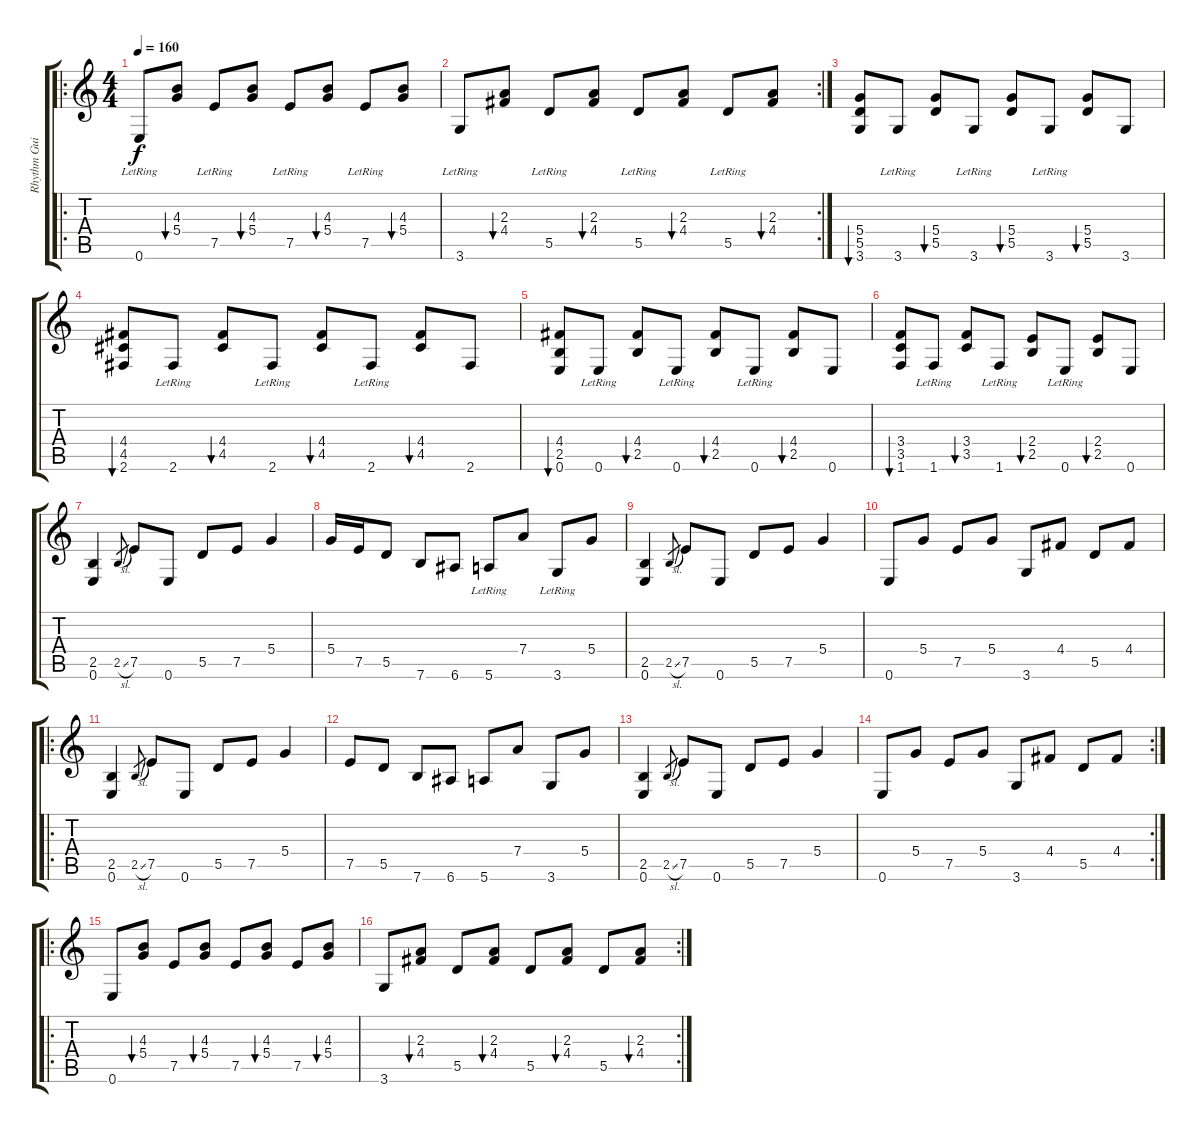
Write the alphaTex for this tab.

\track ("Rhythm Guitar" "Rhythm Gui") {instrument distortionguitar}
\staff {score tabs}
\tuning (E4 B3 G3 D3 A2 E2) {hide}
\ro
\ts (4 4)
\tempo 160
\clef g2
\ks c
0.6{lr}.8{dy f} (4.3 5.4).8{bu 60} 7.5{lr}.8 (4.3 5.4).8{bu 60} 7.5{lr}.8 (4.3 5.4).8{bu 60} 7.5{lr}.8 (4.3 5.4).8{bu 60} |
\rc 2
3.6{lr}.8 (2.3 4.4).8{bu 60} 5.5{lr}.8 (2.3 4.4).8{bu 60} 5.5{lr}.8 (2.3 4.4).8{bu 60} 5.5{lr}.8 (2.3 4.4).8{bu 60} |
(5.4 5.5 3.6).8{bu 60 instrument distortionguitar} 3.6{lr}.8 (5.4 5.5).8{bu 60} 3.6{lr}.8 (5.4 5.5).8{bu 60} 3.6{lr}.8 (5.4 5.5).8{bu 60} 3.6.8 |
(4.4 4.5 2.6).8{bu 60} 2.6{lr}.8 (4.4 4.5).8{bu 60} 2.6{lr}.8 (4.4 4.5).8{bu 60} 2.6{lr}.8 (4.4 4.5).8{bu 60} 2.6.8 |
(4.4 2.5 0.6).8{bu 60} 0.6{lr}.8 (4.4 2.5).8{bu 60} 0.6{lr}.8 (4.4 2.5).8{bu 60} 0.6{lr}.8 (4.4 2.5).8{bu 60} 0.6.8 |
(3.4 3.5 1.6).8{bu 60} 1.6{lr}.8 (3.4 3.5).8{bu 60} 1.6{lr}.8 (2.4 2.5).8{bu 60} 0.6{lr}.8 (2.4 2.5).8{bu 60} 0.6.8 |
(2.5 0.6).4{instrument distortionguitar} 2.5{sl}.8{gr} 7.5.8 0.6.8 5.5.8 7.5.8 5.4.4 |
5.4.16 7.5.16 5.5.8 7.6.8 6.6.8 5.6{lr}.8 7.4.8 3.6{lr}.8 5.4.8 |
(2.5 0.6).4 2.5{sl}.8{gr} 7.5.8 0.6.8 5.5.8 7.5.8 5.4.4 |
0.6.8 5.4.8 7.5.8 5.4.8 3.6.8 4.4.8 5.5.8 4.4.8 |
\ro
(2.5 0.6).4{instrument distortionguitar} 2.5{sl}.8{gr} 7.5.8 0.6.8 5.5.8 7.5.8 5.4.4 |
7.5.8 5.5.8 7.6.8 6.6.8 5.6.8 7.4.8 3.6.8 5.4.8 |
(2.5 0.6).4 2.5{sl}.8{gr} 7.5.8 0.6.8 5.5.8 7.5.8 5.4.4 |
\rc 2
0.6.8 5.4.8 7.5.8 5.4.8 3.6.8 4.4.8 5.5.8 4.4.8 |
\ro
0.6.8 (4.3 5.4).8{bu 60} 7.5.8 (4.3 5.4).8{bu 60} 7.5.8 (4.3 5.4).8{bu 60} 7.5.8 (4.3 5.4).8{bu 60} |
\rc 2
3.6.8 (2.3 4.4).8{bu 60} 5.5.8 (2.3 4.4).8{bu 60} 5.5.8 (2.3 4.4).8{bu 60} 5.5.8 (2.3 4.4).8{bu 60}
